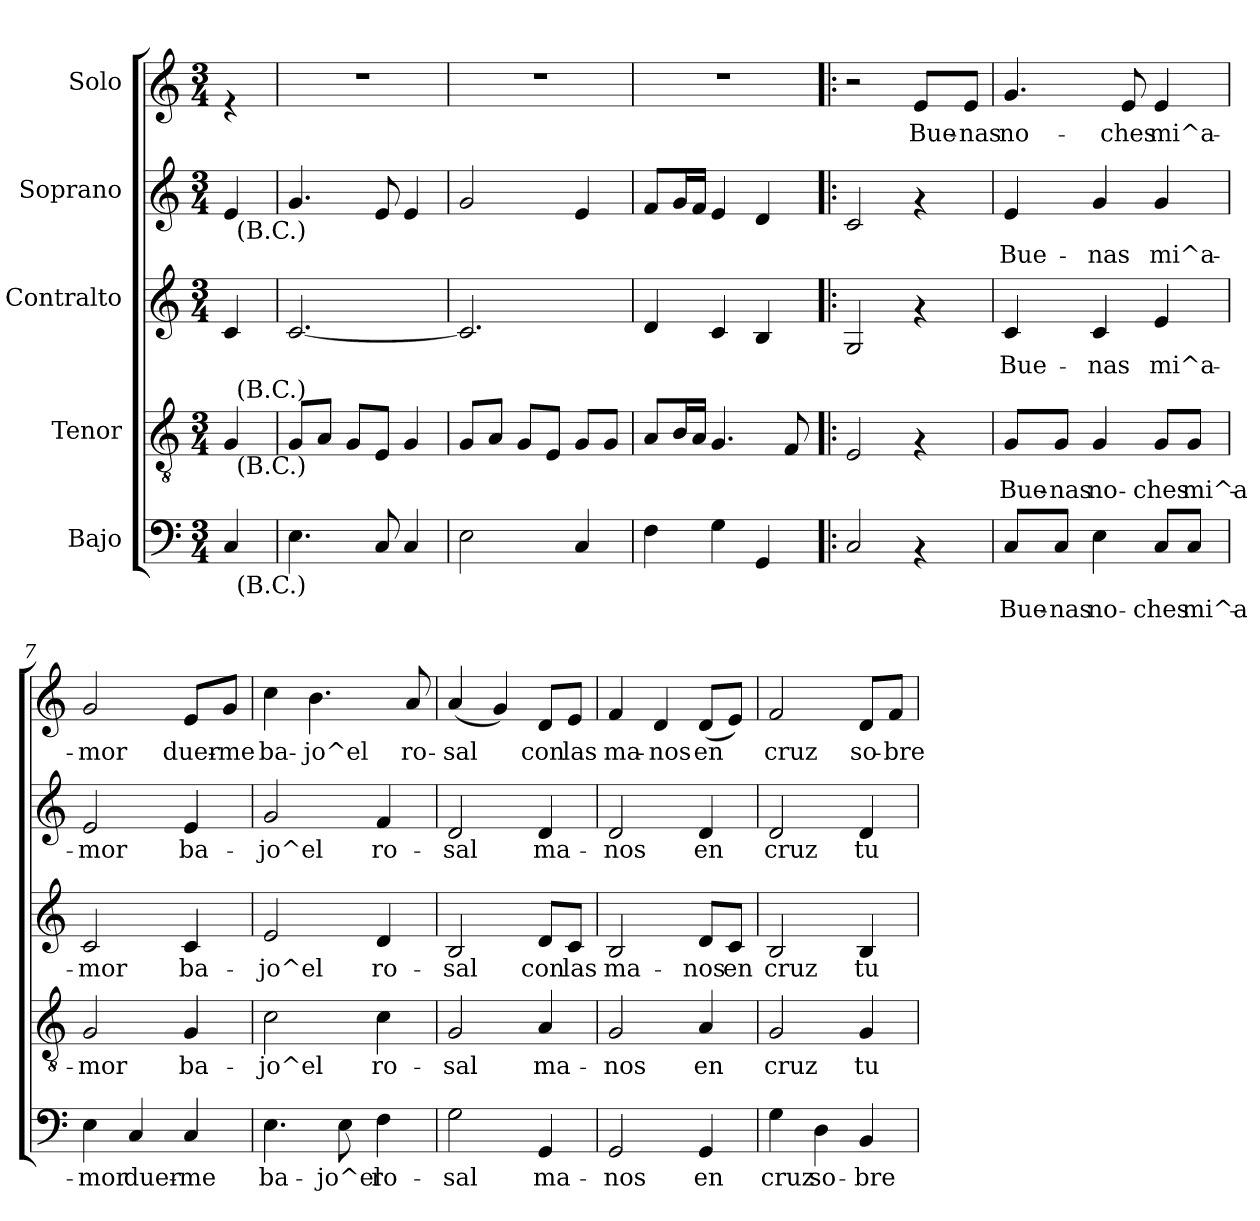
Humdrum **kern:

**kern	**text	**kern	**text	**kern	**text	**kern	**text	**kern	**text
*part5	*part5	*part4	*part4	*part3	*part3	*part2	*part2	*part1	*part1
*staff5	*staff5	*staff4	*staff4	*staff3	*staff3	*staff2	*staff2	*staff1	*staff1
*I"Bajo	*	*I"Tenor	*	*I"Contralto	*	*I"Soprano	*	*I"Solo	*
*clefF4	*	*clefGv2	*	*clefG2	*	*clefG2	*	*clefG2	*
*k[]	*	*k[]	*	*k[]	*	*k[]	*	*k[]	*
*C:	*	*C:	*	*C:	*	*C:	*	*C:	*
*M3/4	*	*M3/4	*	*M3/4	*	*M3/4	*	*M3/4	*
=1	=1	=1	=1	=1	=1	=1	=1	=1	=1
*^	*	*^	*	*	*	*^	*	*	*
4C/	32ryy	.	4G/	32ryy	.	4c/	.	4e/	32ryy	.	4re	.
!	!	!	!	!	!	!	!	!	!LO:TX:b:t=(B.C.)	!	!	!
!	!	!	!	!LO:TX:a:t=(B.C.)	!	!	!	!	!	!	!	!
!	!	!	!	!LO:TX:b:t=(B.C.)	!	!	!	!	!	!	!	!
!	!LO:TX:b:t=(B.C.)	!	!	!	!	!	!	!	!	!	!	!
.	8..ryy	.	.	8..ryy	.	.	.	.	8..ryy	.	.	.
*v	*v	*	*	*	*	*	*	*v	*v	*	*	*
*	*	*v	*v	*	*	*	*	*	*	*
=2	=2	=2	=2	=2	=2	=2	=2	=2	=2
4.E\	.	8G/L	.	[<2.c/	.	4.g/	.	2.r	.
.	.	8A/J	.	.	.	.	.	.	.
.	.	8G/L	.	.	.	.	.	.	.
8C/	.	8E/J	.	.	.	8e/	.	.	.
4C/	.	4G/	.	.	.	4e/	.	.	.
=3	=3	=3	=3	=3	=3	=3	=3	=3	=3
2E\	.	8G/L	.	2.c/]	.	2g/	.	2.r	.
.	.	8A/J	.	.	.	.	.	.	.
.	.	8G/L	.	.	.	.	.	.	.
.	.	8E/J	.	.	.	.	.	.	.
4C/	.	8G/L	.	.	.	4e/	.	.	.
.	.	8G/J	.	.	.	.	.	.	.
=4	=4	=4	=4	=4	=4	=4	=4	=4	=4
4F\	.	8A/L	.	4d/	.	8f/L	.	2.r	.
.	.	16B/L	.	.	.	16g/L	.	.	.
.	.	16A/JJ	.	.	.	16f/JJ	.	.	.
4G\	.	4.G/	.	4c/	.	4e/	.	.	.
4GG/	.	.	.	4B/	.	4d/	.	.	.
.	.	8F/	.	.	.	.	.	.	.
=5!|:	=5!|:	=5!|:	=5!|:	=5!|:	=5!|:	=5!|:	=5!|:	=5!|:	=5!|:
2C/	.	2E/	.	2G/	.	2c/	.	2r	.
!	!	!	!	!	!	!	!	!	!LO:LY:b
4rAA	.	4rF	.	4rf	.	4rf	.	8e/L	Bue-
!	!	!	!	!	!	!	!	!	!LO:LY:b
.	.	.	.	.	.	.	.	8e/J	-nas
!!LO:LB:g=z
=6	=6	=6	=6	=6	=6	=6	=6	=6	=6
!	!LO:LY:b	!	!LO:LY:b	!	!LO:LY:b	!	!LO:LY:b	!	!LO:LY:b
8C/L	Bue-	8G/L	Bue-	4c/	Bue-	4e/	Bue-	4.g/	no-
!	!LO:LY:b	!	!LO:LY:b	!	!	!	!	!	!
8C/J	-nas	8G/J	-nas	.	.	.	.	.	.
!	!LO:LY:b	!	!LO:LY:b	!	!LO:LY:b	!	!LO:LY:b	!	!
4E\	no-	4G/	no-	4c/	-nas	4g/	-nas	.	.
!	!	!	!	!	!	!	!	!	!LO:LY:b
.	.	.	.	.	.	.	.	8e/	-ches
!	!LO:LY:b	!	!LO:LY:b	!	!LO:LY:b	!	!LO:LY:b	!	!LO:LY:b
8C/L	-ches	8G/L	-ches	4e/	mi^a-	4g/	mi^a-	4e/	mi^a-
!	!LO:LY:b	!	!LO:LY:b	!	!	!	!	!	!
8C/J	mi^a-	8G/J	mi^a-	.	.	.	.	.	.
=7	=7	=7	=7	=7	=7	=7	=7	=7	=7
!	!LO:LY:b	!	!LO:LY:b	!	!LO:LY:b	!	!LO:LY:b	!	!LO:LY:b
4E\	-mor	2G/	-mor	2c/	-mor	2e/	-mor	2g/	-mor
!	!LO:LY:b	!	!	!	!	!	!	!	!
4C/	duer-	.	.	.	.	.	.	.	.
!	!LO:LY:b	!	!LO:LY:b	!	!LO:LY:b	!	!LO:LY:b	!	!LO:LY:b
4C/	-me	4G/	ba-	4c/	ba-	4e/	ba-	8e/L	duer-
!	!	!	!	!	!	!	!	!	!LO:LY:b
.	.	.	.	.	.	.	.	8g/J	-me
=8	=8	=8	=8	=8	=8	=8	=8	=8	=8
!	!LO:LY:b	!	!LO:LY:b	!	!LO:LY:b	!	!LO:LY:b	!	!LO:LY:b
4.E\	ba-	2c\	-jo^el	2e/	-jo^el	2g/	-jo^el	4cc\	ba-
!	!	!	!	!	!	!	!	!	!LO:LY:b
.	.	.	.	.	.	.	.	4.b\	-jo^el
!	!LO:LY:b	!	!	!	!	!	!	!	!
8E\	-jo^el	.	.	.	.	.	.	.	.
!	!LO:LY:b	!	!LO:LY:b	!	!LO:LY:b	!	!LO:LY:b	!	!
4F\	ro-	4c\	ro-	4d/	ro-	4f/	ro-	.	.
!	!	!	!	!	!	!	!	!	!LO:LY:b
.	.	.	.	.	.	.	.	8a/	ro-
=9	=9	=9	=9	=9	=9	=9	=9	=9	=9
!	!LO:LY:b	!	!LO:LY:b	!	!LO:LY:b	!	!LO:LY:b	!	!LO:LY:b
2G\	-sal	2G/	-sal	2B/	-sal	2d/	-sal	(<4a/	-sal
.	.	.	.	.	.	.	.	4g/)	.
!	!LO:LY:b	!	!LO:LY:b	!	!LO:LY:b	!	!LO:LY:b	!	!LO:LY:b
4GG/	ma-	4A/	ma-	8d/L	con	4d/	ma-	8d/L	con
!	!	!	!	!	!LO:LY:b	!	!	!	!LO:LY:b
.	.	.	.	8c/J	las	.	.	8e/J	las
=10	=10	=10	=10	=10	=10	=10	=10	=10	=10
!	!LO:LY:b	!	!LO:LY:b	!	!LO:LY:b	!	!LO:LY:b	!	!LO:LY:b
2GG/	-nos	2G/	-nos	2B/	ma-	2d/	-nos	4f/	ma-
!	!	!	!	!	!	!	!	!	!LO:LY:b
.	.	.	.	.	.	.	.	4d/	-nos
!	!LO:LY:b	!	!LO:LY:b	!	!LO:LY:b	!	!LO:LY:b	!	!LO:LY:b
4GG/	en	4A/	en	8d/L	-nos	4d/	en	(<8d/L	en
!	!	!	!	!	!LO:LY:b	!	!	!	!
.	.	.	.	8c/J	en	.	.	8e/J)	.
=11	=11	=11	=11	=11	=11	=11	=11	=11	=11
!	!LO:LY:b	!	!LO:LY:b	!	!LO:LY:b	!	!LO:LY:b	!	!LO:LY:b
4G\	cruz	2G/	cruz	2B/	cruz	2d/	cruz	2f/	cruz
!	!LO:LY:b	!	!	!	!	!	!	!	!
4D\	so-	.	.	.	.	.	.	.	.
!	!LO:LY:b	!	!LO:LY:b	!	!LO:LY:b	!	!LO:LY:b	!	!LO:LY:b
4BB/	-bre	4G/	tu	4B/	tu	4d/	tu	8d/L	so-
!	!	!	!	!	!	!	!	!	!LO:LY:b
.	.	.	.	.	.	.	.	8f/J	-bre
=	=	=	=	=	=	=	=	=	=
*-	*-	*-	*-	*-	*-	*-	*-	*-	*-
